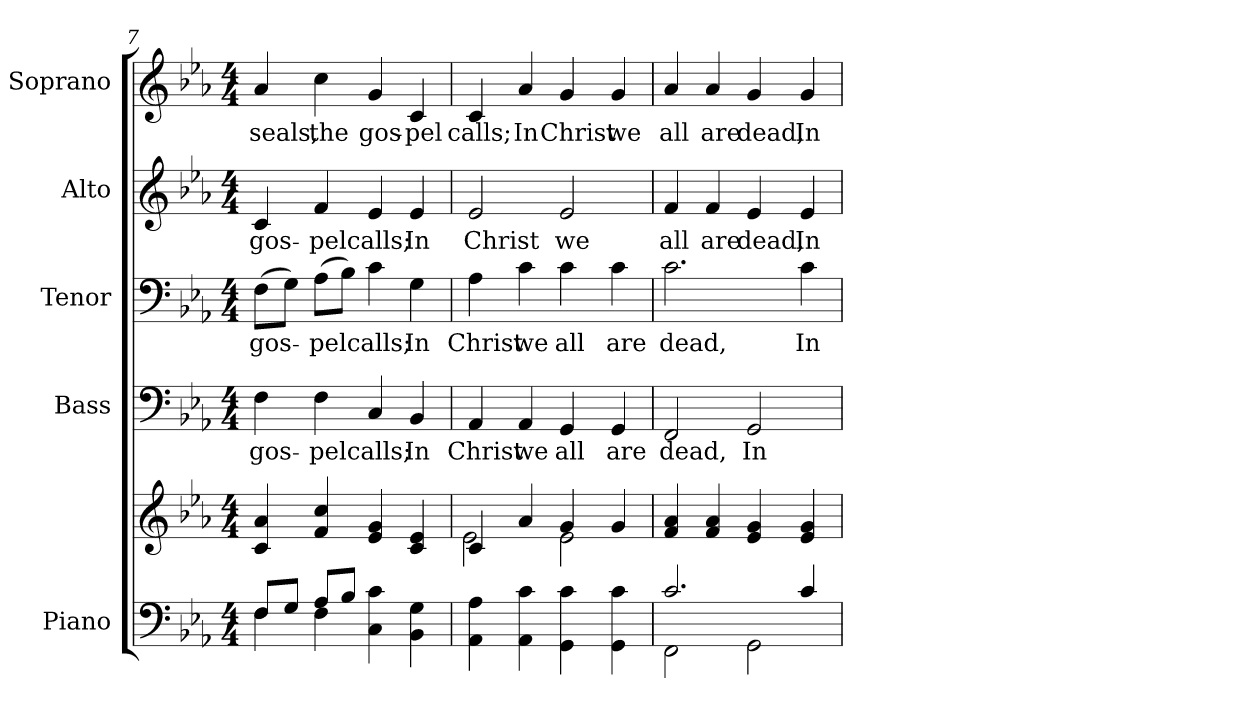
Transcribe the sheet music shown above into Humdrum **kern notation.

**kern	**kern	**kern	**text	**kern	**text	**kern	**text	**kern	**text
*part5	*part5	*part4	*part4	*part3	*part3	*part2	*part2	*part1	*part1
*staff6	*staff5	*staff4	*staff4	*staff3	*staff3	*staff2	*staff2	*staff1	*staff1
*I"Piano	*	*I"Bass	*	*I"Tenor	*	*I"Alto	*	*I"Soprano	*
*I'Pno.	*	*I'B.	*	*I'T.	*	*I'A.	*	*I'S.	*
*clefF4	*clefG2	*clefF4	*	*clefF4	*	*clefG2	*	*clefG2	*
*k[b-e-a-]	*k[b-e-a-]	*k[b-e-a-]	*	*k[b-e-a-]	*	*k[b-e-a-]	*	*k[b-e-a-]	*
*E-:	*E-:	*E-:	*	*E-:	*	*E-:	*	*E-:	*
*M4/4	*M4/4	*M4/4	*	*M4/4	*	*M4/4	*	*M4/4	*
=7	=7	=7	=7	=7	=7	=7	=7	=7	=7
*^	*	*	*	*	*	*	*	*	*
!	!	!	!	!LO:LY:b:color=#000000	!	!	!	!	!	!
!	!	!	!	!	!	!LO:LY:b:color=#000000	!	!	!	!
!	!	!	!	!	!	!	!	!LO:LY:b:color=#000000	!	!
!	!	!	!	!	!	!	!	!	!	!LO:LY:b:color=#000000
8Fi/L	4Fi\	4ci/ 4a-i	4Fi\	gos-	(8Fi\L	gos-	4ci/	gos-	4a-i/	seals,
8Gi/J	.	.	.	.	8Gi\J)	.	.	.	.	.
!	!	!	!	!LO:LY:b:color=#000000	!	!	!	!	!	!
!	!	!	!	!	!	!LO:LY:b:color=#000000	!	!	!	!
!	!	!	!	!	!	!	!	!LO:LY:b:color=#000000	!	!
!	!	!	!	!	!	!	!	!	!	!LO:LY:b:color=#000000
8A-i/L	4Fi\	4fi/ 4cci	4Fi\	-pel	(8A-i\L	-pel	4fi/	-pel	4cci\	the
8B-i/J	.	.	.	.	8B-i\J)	.	.	.	.	.
!	!	!	!	!LO:LY:b:color=#000000	!	!	!	!	!	!
!	!	!	!	!	!	!LO:LY:b:color=#000000	!	!	!	!
!	!	!	!	!	!	!	!	!LO:LY:b:color=#000000	!	!
!	!	!	!	!	!	!	!	!	!	!LO:LY:b:color=#000000
4Ci\ 4ci	2ryy	4e-i/ 4gi	4Ci/	calls;	4ci\	calls;	4e-i/	calls;	4gi/	gos-
!	!	!	!	!LO:LY:b:color=#000000	!	!	!	!	!	!
!	!	!	!	!	!	!LO:LY:b:color=#000000	!	!	!	!
!	!	!	!	!	!	!	!	!LO:LY:b:color=#000000	!	!
!	!	!	!	!	!	!	!	!	!	!LO:LY:b:color=#000000
4BB-i\ 4Gi	.	4ci/ 4e-i	4BB-i/	In	4Gi\	In	4e-i/	In	4ci/	-pel
*v	*v	*	*	*	*	*	*	*	*	*
!!LO:PB:g=z
=8	=8	=8	=8	=8	=8	=8	=8	=8	=8
*	*^	*	*	*	*	*	*	*	*
!	!	!	!	!LO:LY:b:color=#000000	!	!	!	!	!	!
!	!	!	!	!	!	!LO:LY:b:color=#000000	!	!	!	!
!	!	!	!	!	!	!	!	!LO:LY:b:color=#000000	!	!
!	!	!	!	!	!	!	!	!	!	!LO:LY:b:color=#000000
4AA-i\ 4A-i	4ci/	2e-i\	4AA-i/	Christ	4A-i\	Christ	2e-i/	Christ	4ci/	calls;
!	!	!	!	!LO:LY:b:color=#000000	!	!	!	!	!	!
!	!	!	!	!	!	!LO:LY:b:color=#000000	!	!	!	!
!	!	!	!	!	!	!	!	!	!	!LO:LY:b:color=#000000
4AA-i\ 4ci	4a-i/	.	4AA-i/	we	4ci\	we	.	.	4a-i/	In
!	!	!	!	!LO:LY:b:color=#000000	!	!	!	!	!	!
!	!	!	!	!	!	!LO:LY:b:color=#000000	!	!	!	!
!	!	!	!	!	!	!	!	!LO:LY:b:color=#000000	!	!
!	!	!	!	!	!	!	!	!	!	!LO:LY:b:color=#000000
4GGi\ 4ci	4gi/	2e-i\	4GGi/	all	4ci\	all	2e-i/	we	4gi/	Christ
!	!	!	!	!LO:LY:b:color=#000000	!	!	!	!	!	!
!	!	!	!	!	!	!LO:LY:b:color=#000000	!	!	!	!
!	!	!	!	!	!	!	!	!	!	!LO:LY:b:color=#000000
4GGi\ 4ci	4gi/	.	4GGi/	are	4ci\	are	.	.	4gi/	we
*	*v	*v	*	*	*	*	*	*	*	*
=9	=9	=9	=9	=9	=9	=9	=9	=9	=9
*^	*	*	*	*	*	*	*	*	*
!	!	!	!	!LO:LY:b:color=#000000	!	!	!	!	!	!
!	!	!	!	!	!	!LO:LY:b:color=#000000	!	!	!	!
!	!	!	!	!	!	!	!	!LO:LY:b:color=#000000	!	!
!	!	!	!	!	!	!	!	!	!	!LO:LY:b:color=#000000
2.ci/	2FFi\	4fi/ 4a-i	2FFi/	dead,	2.ci\	dead,	4fi/	all	4a-i/	all
!	!	!	!	!	!	!	!	!LO:LY:b:color=#000000	!	!
!	!	!	!	!	!	!	!	!	!	!LO:LY:b:color=#000000
.	.	4fi/ 4a-i	.	.	.	.	4fi/	are	4a-i/	are
!	!	!	!	!LO:LY:b:color=#000000	!	!	!	!	!	!
!	!	!	!	!	!	!	!	!LO:LY:b:color=#000000	!	!
!	!	!	!	!	!	!	!	!	!	!LO:LY:b:color=#000000
.	2GGi\	4e-i/ 4gi	2GGi/	In	.	.	4e-i/	dead,	4gi/	dead,
!	!	!	!	!	!	!LO:LY:b:color=#000000	!	!	!	!
!	!	!	!	!	!	!	!	!LO:LY:b:color=#000000	!	!
!	!	!	!	!	!	!	!	!	!	!LO:LY:b:color=#000000
4ci/	.	4e-i/ 4gi	.	.	4ci\	In	4e-i/	In	4gi/	In
*v	*v	*	*	*	*	*	*	*	*	*
=	=	=	=	=	=	=	=	=	=
*-	*-	*-	*-	*-	*-	*-	*-	*-	*-
